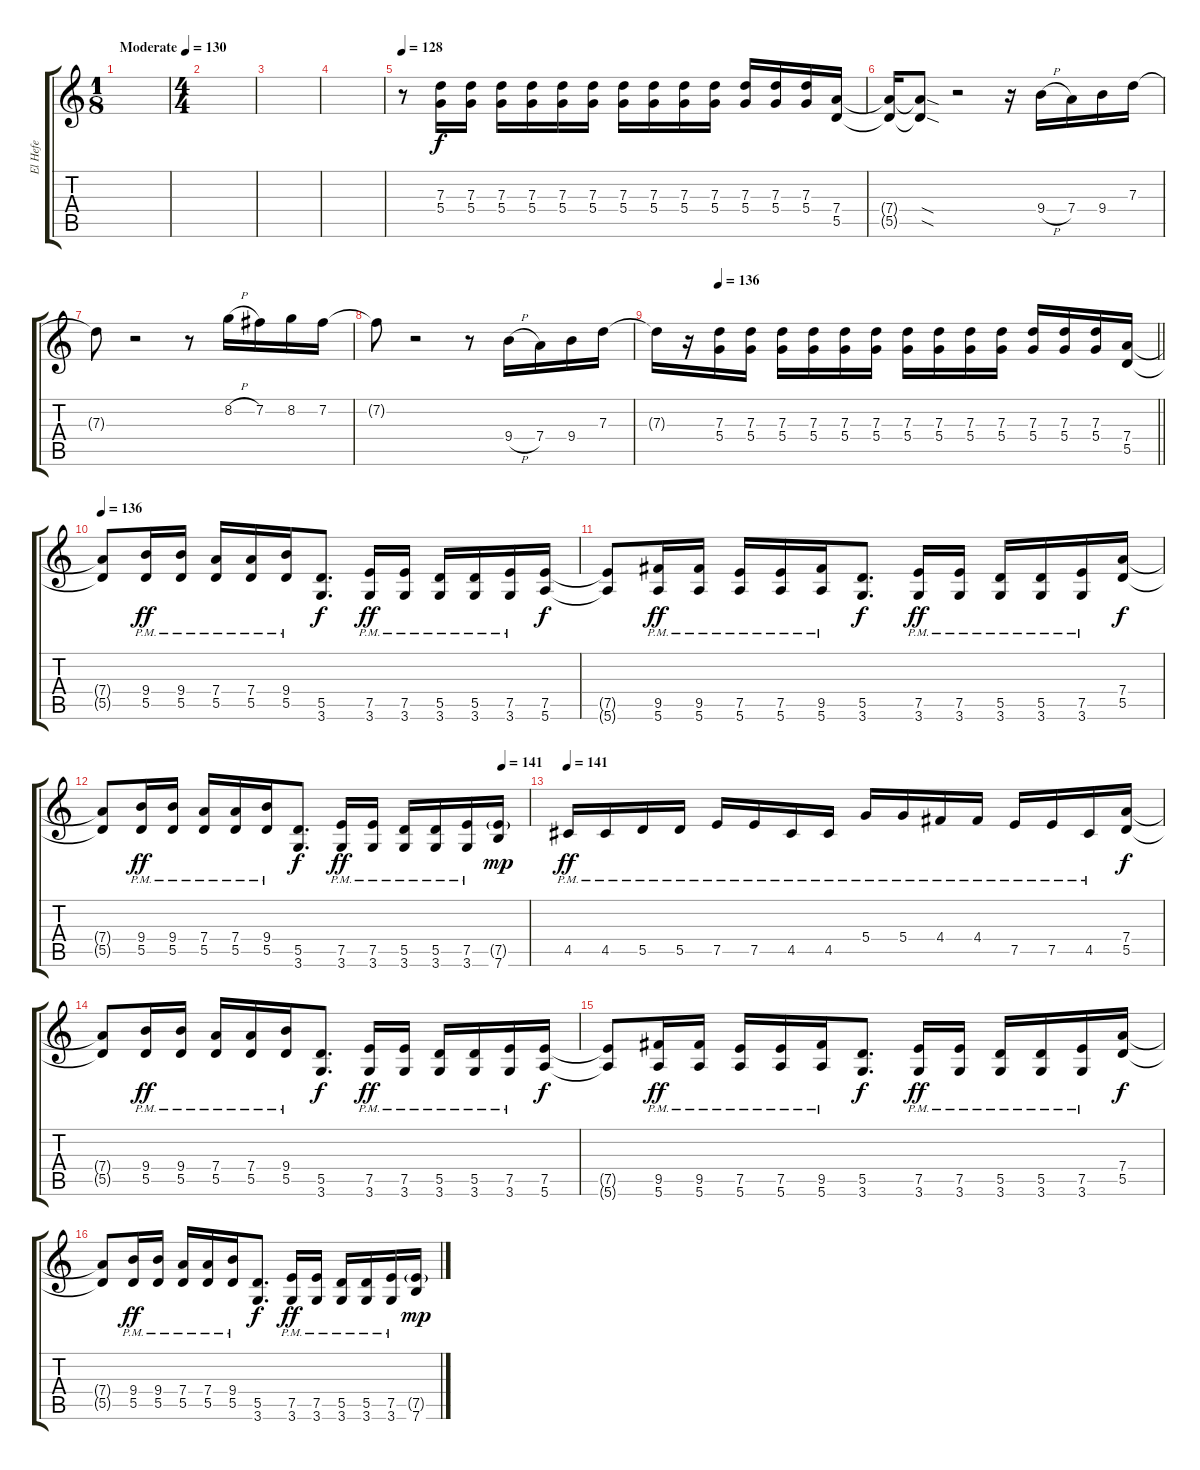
\track ("El Hefe" "El Hefe") {instrument distortionguitar}
\staff {score tabs}
\tuning (E4 B3 G3 D3 A2 E2) {hide}
\ts (1 8)
\tempo (130 "Moderate")
\clef g2
\ks c
|
\ts (4 4)
|
|
|
\tempo 128
r.8 (7.3 5.4).16 (7.3 5.4).16 (7.3 5.4).16 (7.3 5.4).16 (7.3 5.4).16 (7.3 5.4).16 (7.3 5.4).16 (7.3 5.4).16 (7.3 5.4).16 (7.3 5.4).16 (7.3 5.4).16 (7.3 5.4).16 (7.3 5.4).16 (7.4 5.5).16 |
(7.4{t} 5.5{t}).16 (7.4{sod t} 5.5{sod t}).8 r.2 r.16 9.4{h}.16 7.4.16 9.4.16 7.3.16 |
7.3{t}.8 r.2 r.8 8.2{h}.16 7.2.16 8.2.16 7.2.16 |
7.2{t}.8 r.2 r.8 9.4{h}.16 7.4.16 9.4.16 7.3.16 |
\tempo (136 0.125)
\barLineRight lightlight
7.3{t}.16 r.16 (7.3 5.4).16 (7.3 5.4).16 (7.3 5.4).16 (7.3 5.4).16 (7.3 5.4).16 (7.3 5.4).16 (7.3 5.4).16 (7.3 5.4).16 (7.3 5.4).16 (7.3 5.4).16 (7.3 5.4).16 (7.3 5.4).16 (7.3 5.4).16 (7.4 5.5).16 |
\section ("" "")
\tempo 136
(7.4{t} 5.5{t}).8 (9.4{pm} 5.5{pm}).16{dy ff} (9.4{pm} 5.5{pm}).16 (7.4{pm} 5.5{pm}).16 (7.4{pm} 5.5{pm}).16 (9.4{pm} 5.5{pm}).16 (5.5 3.6).8{d dy f} (7.5{pm} 3.6{pm}).16{dy ff} (7.5{pm} 3.6{pm}).16 (5.5{pm} 3.6{pm}).16 (5.5{pm} 3.6{pm}).16 (7.5{pm} 3.6{pm}).16 (7.5 5.6).16{dy f} |
(7.5{t} 5.6{t}).8 (9.5{pm} 5.6{pm}).16{dy ff} (9.5{pm} 5.6{pm}).16 (7.5{pm} 5.6{pm}).16 (7.5{pm} 5.6{pm}).16 (9.5{pm} 5.6{pm}).16 (5.5 3.6).8{d dy f} (7.5{pm} 3.6{pm}).16{dy ff} (7.5{pm} 3.6{pm}).16 (5.5{pm} 3.6{pm}).16 (5.5{pm} 3.6{pm}).16 (7.5{pm} 3.6{pm}).16 (7.4 5.5).16{dy f} |
\tempo (141 0.9375)
(7.4{t} 5.5{t}).8 (9.4{pm} 5.5{pm}).16{dy ff} (9.4{pm} 5.5{pm}).16 (7.4{pm} 5.5{pm}).16 (7.4{pm} 5.5{pm}).16 (9.4{pm} 5.5{pm}).16 (5.5 3.6).8{d dy f} (7.5{pm} 3.6{pm}).16{dy ff} (7.5{pm} 3.6{pm}).16 (5.5{pm} 3.6{pm}).16 (5.5{pm} 3.6{pm}).16 (7.5{pm} 3.6{pm}).16 (7.5{g} 7.6).16{dy mp} |
\tempo 141
4.5{pm}.16{dy ff} 4.5{pm}.16 5.5{pm}.16 5.5{pm}.16 7.5{pm}.16 7.5{pm}.16 4.5{pm}.16 4.5{pm}.16 5.4{pm}.16 5.4{pm}.16 4.4{pm}.16 4.4{pm}.16 7.5{pm}.16 7.5{pm}.16 4.5{pm}.16 (7.4 5.5).16{dy f} |
(7.4{t} 5.5{t}).8 (9.4{pm} 5.5{pm}).16{dy ff} (9.4{pm} 5.5{pm}).16 (7.4{pm} 5.5{pm}).16 (7.4{pm} 5.5{pm}).16 (9.4{pm} 5.5{pm}).16 (5.5 3.6).8{d dy f} (7.5{pm} 3.6{pm}).16{dy ff} (7.5{pm} 3.6{pm}).16 (5.5{pm} 3.6{pm}).16 (5.5{pm} 3.6{pm}).16 (7.5{pm} 3.6{pm}).16 (7.5 5.6).16{dy f} |
(7.5{t} 5.6{t}).8 (9.5{pm} 5.6{pm}).16{dy ff} (9.5{pm} 5.6{pm}).16 (7.5{pm} 5.6{pm}).16 (7.5{pm} 5.6{pm}).16 (9.5{pm} 5.6{pm}).16 (5.5 3.6).8{d dy f} (7.5{pm} 3.6{pm}).16{dy ff} (7.5{pm} 3.6{pm}).16 (5.5{pm} 3.6{pm}).16 (5.5{pm} 3.6{pm}).16 (7.5{pm} 3.6{pm}).16 (7.4 5.5).16{dy f} |
(7.4{t} 5.5{t}).8 (9.4{pm} 5.5{pm}).16{dy ff} (9.4{pm} 5.5{pm}).16 (7.4{pm} 5.5{pm}).16 (7.4{pm} 5.5{pm}).16 (9.4{pm} 5.5{pm}).16 (5.5 3.6).8{d dy f} (7.5{pm} 3.6{pm}).16{dy ff} (7.5{pm} 3.6{pm}).16 (5.5{pm} 3.6{pm}).16 (5.5{pm} 3.6{pm}).16 (7.5{pm} 3.6{pm}).16 (7.5{g} 7.6).16{dy mp}
